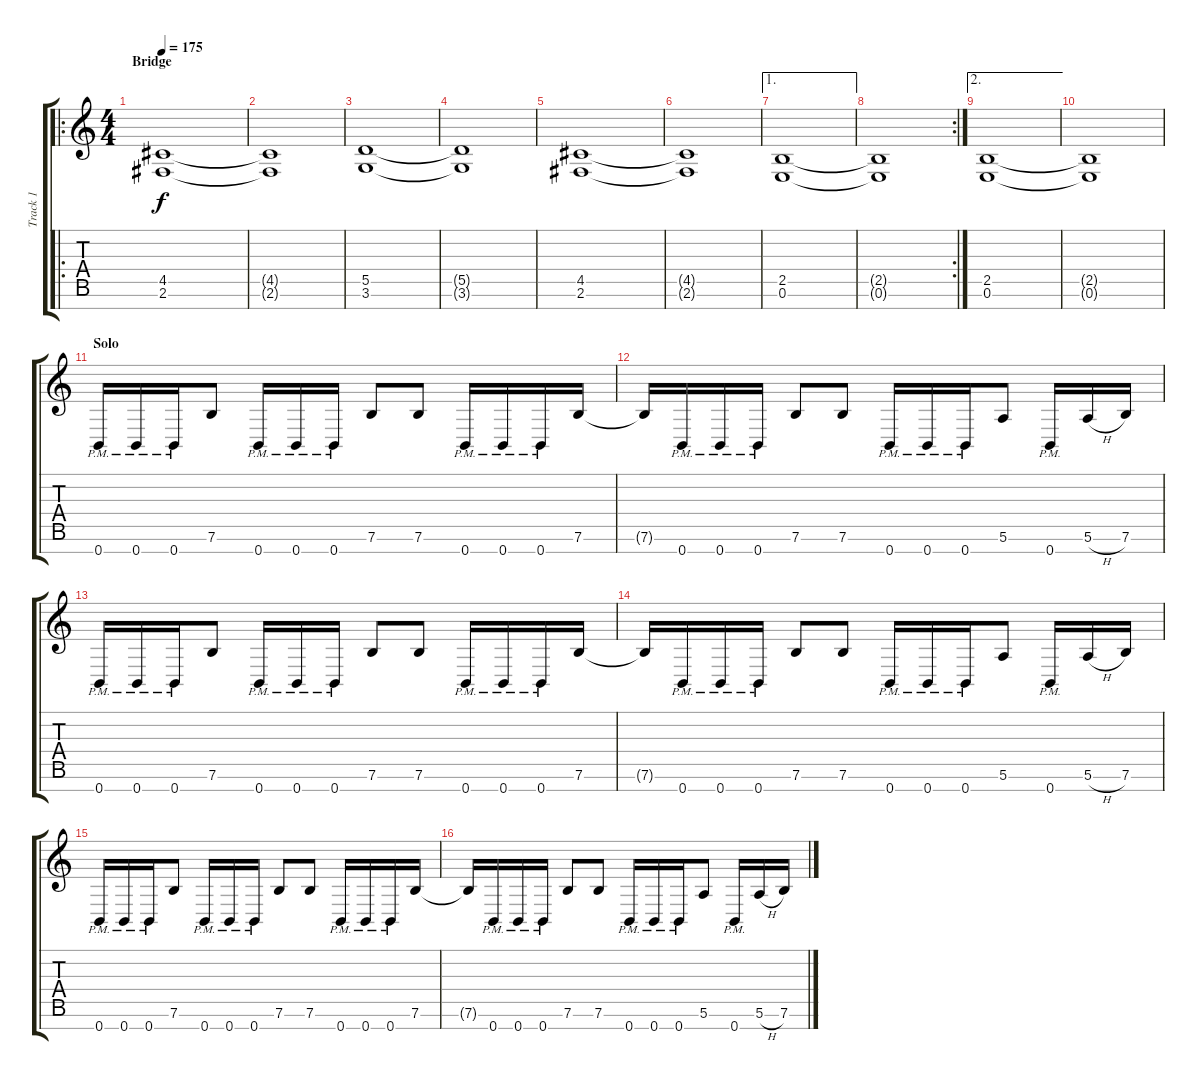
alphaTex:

\track ("Track 1" "Track 1") {instrument distortionguitar}
\staff {score tabs}
\tuning (E4 B3 G3 D3 A2 E2 B1) {hide}
\ro
\ts (4 4)
\section ("" "Bridge")
\tempo 175
\clef g2
\ks c
(4.5 2.6).1{dy f} |
(4.5{t} 2.6{t}).1 |
(5.5 3.6).1 |
(5.5{t} 3.6{t}).1 |
(4.5 2.6).1 |
(4.5{t} 2.6{t}).1 |
\ae 1
(2.5 0.6).1 |
\rc 2
(2.5{t} 0.6{t}).1 |
\ae 2
(2.5 0.6).1 |
(2.5{t} 0.6{t}).1 |
\section ("" "Solo")
0.7{pm}.16 0.7{pm}.16 0.7{pm}.16 7.6.8 0.7{pm}.16 0.7{pm}.16 0.7{pm}.16 7.6.8 7.6.8 0.7{pm}.16 0.7{pm}.16 0.7{pm}.16 7.6.16 |
7.6{t}.16 0.7{pm}.16 0.7{pm}.16 0.7{pm}.16 7.6.8 7.6.8 0.7{pm}.16 0.7{pm}.16 0.7{pm}.16 5.6.8 0.7{pm}.16 5.6{h}.16 7.6.16 |
0.7{pm}.16 0.7{pm}.16 0.7{pm}.16 7.6.8 0.7{pm}.16 0.7{pm}.16 0.7{pm}.16 7.6.8 7.6.8 0.7{pm}.16 0.7{pm}.16 0.7{pm}.16 7.6.16 |
7.6{t}.16 0.7{pm}.16 0.7{pm}.16 0.7{pm}.16 7.6.8 7.6.8 0.7{pm}.16 0.7{pm}.16 0.7{pm}.16 5.6.8 0.7{pm}.16 5.6{h}.16 7.6.16 |
0.7{pm}.16 0.7{pm}.16 0.7{pm}.16 7.6.8 0.7{pm}.16 0.7{pm}.16 0.7{pm}.16 7.6.8 7.6.8 0.7{pm}.16 0.7{pm}.16 0.7{pm}.16 7.6.16 |
7.6{t}.16 0.7{pm}.16 0.7{pm}.16 0.7{pm}.16 7.6.8 7.6.8 0.7{pm}.16 0.7{pm}.16 0.7{pm}.16 5.6.8 0.7{pm}.16 5.6{h}.16 7.6.16
